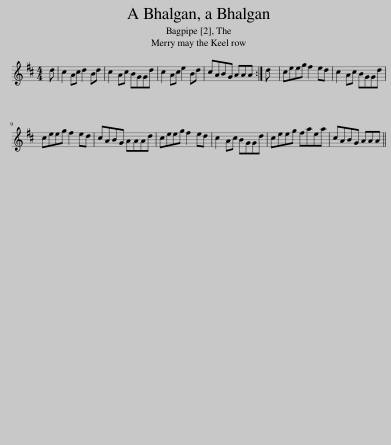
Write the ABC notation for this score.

X:1
L:1/8
M:4/4
I:linebreak $
K:D
V:1 treble
V:1
 d | c2 Ac d2 Bd | c2 Ac BGGd | c2 Ac e2 Bd | cABG AAA :| %5
 d | ceeg f2 ed | c2 Ac BGGd |$ ceeg f2 ed | cABG AAAd | %10
 ceeg f2 ed | c2 Ac BGGd | ceeg faea | cABG AAA || %14
